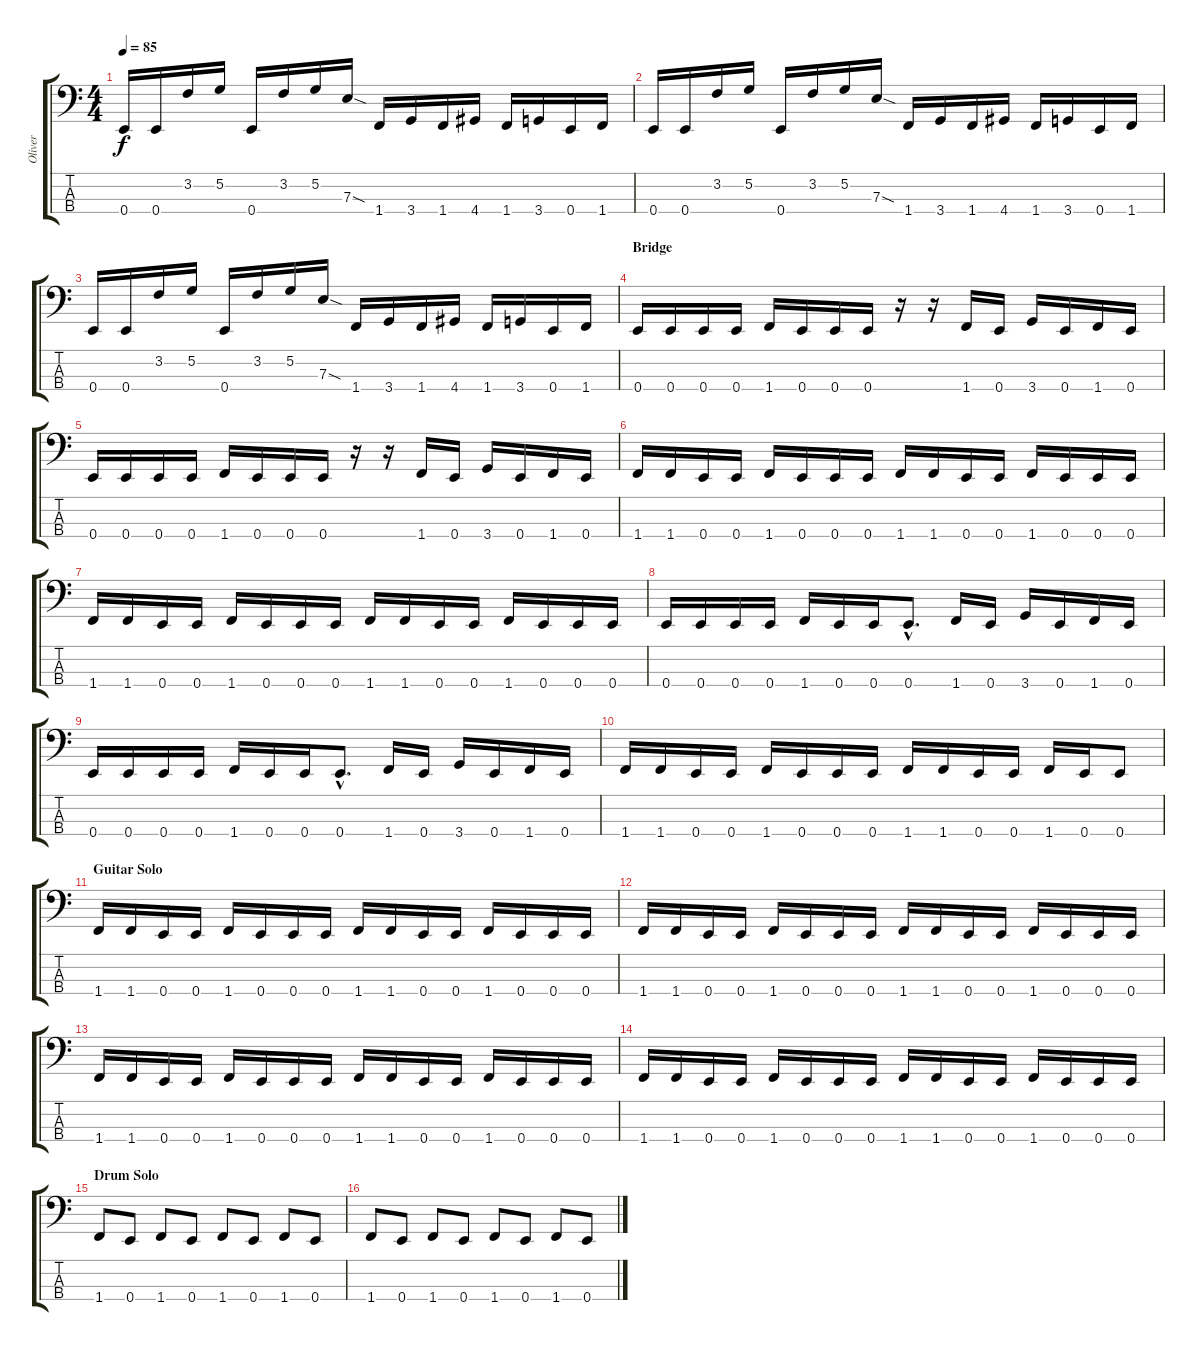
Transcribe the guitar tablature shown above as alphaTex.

\track ("Oliver" "Oliver") {instrument electricbasspick}
\staff {score tabs}
\tuning (G2 D2 A1 E1) {hide}
\ts (4 4)
\tempo 85
\clef f4
\ks c
0.4.16{dy f} 0.4.16 3.2.16 5.2.16 0.4.16 3.2.16 5.2.16 7.3{sod}.16 1.4.16 3.4.16 1.4.16 4.4.16 1.4.16 3.4.16 0.4.16 1.4.16 |
0.4.16 0.4.16 3.2.16 5.2.16 0.4.16 3.2.16 5.2.16 7.3{sod}.16 1.4.16 3.4.16 1.4.16 4.4.16 1.4.16 3.4.16 0.4.16 1.4.16 |
0.4.16 0.4.16 3.2.16 5.2.16 0.4.16 3.2.16 5.2.16 7.3{sod}.16 1.4.16 3.4.16 1.4.16 4.4.16 1.4.16 3.4.16 0.4.16 1.4.16 |
\section ("" "Bridge")
0.4.16 0.4.16 0.4.16 0.4.16 1.4.16 0.4.16 0.4.16 0.4.16 r.16 r.16 1.4.16 0.4.16 3.4.16 0.4.16 1.4.16 0.4.16 |
0.4.16 0.4.16 0.4.16 0.4.16 1.4.16 0.4.16 0.4.16 0.4.16 r.16 r.16 1.4.16 0.4.16 3.4.16 0.4.16 1.4.16 0.4.16 |
1.4.16 1.4.16 0.4.16 0.4.16 1.4.16 0.4.16 0.4.16 0.4.16 1.4.16 1.4.16 0.4.16 0.4.16 1.4.16 0.4.16 0.4.16 0.4.16 |
1.4.16 1.4.16 0.4.16 0.4.16 1.4.16 0.4.16 0.4.16 0.4.16 1.4.16 1.4.16 0.4.16 0.4.16 1.4.16 0.4.16 0.4.16 0.4.16 |
0.4.16 0.4.16 0.4.16 0.4.16 1.4.16 0.4.16 0.4.16 0.4{hac}.8{d} 1.4.16 0.4.16 3.4.16 0.4.16 1.4.16 0.4.16 |
0.4.16 0.4.16 0.4.16 0.4.16 1.4.16 0.4.16 0.4.16 0.4{hac}.8{d} 1.4.16 0.4.16 3.4.16 0.4.16 1.4.16 0.4.16 |
1.4.16 1.4.16 0.4.16 0.4.16 1.4.16 0.4.16 0.4.16 0.4.16 1.4.16 1.4.16 0.4.16 0.4.16 1.4.16 0.4.16 0.4.8 |
\section ("" "Guitar Solo")
1.4.16 1.4.16 0.4.16 0.4.16 1.4.16 0.4.16 0.4.16 0.4.16 1.4.16 1.4.16 0.4.16 0.4.16 1.4.16 0.4.16 0.4.16 0.4.16 |
1.4.16 1.4.16 0.4.16 0.4.16 1.4.16 0.4.16 0.4.16 0.4.16 1.4.16 1.4.16 0.4.16 0.4.16 1.4.16 0.4.16 0.4.16 0.4.16 |
1.4.16 1.4.16 0.4.16 0.4.16 1.4.16 0.4.16 0.4.16 0.4.16 1.4.16 1.4.16 0.4.16 0.4.16 1.4.16 0.4.16 0.4.16 0.4.16 |
1.4.16 1.4.16 0.4.16 0.4.16 1.4.16 0.4.16 0.4.16 0.4.16 1.4.16 1.4.16 0.4.16 0.4.16 1.4.16 0.4.16 0.4.16 0.4.16 |
\section ("" "Drum Solo")
1.4.8 0.4.8 1.4.8 0.4.8 1.4.8 0.4.8 1.4.8 0.4.8 |
1.4.8 0.4.8 1.4.8 0.4.8 1.4.8 0.4.8 1.4.8 0.4.8
